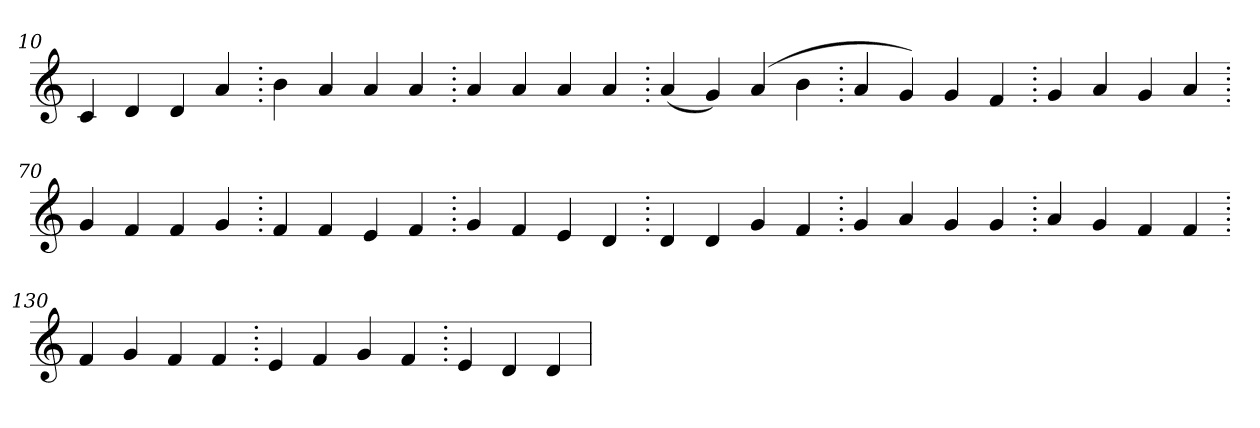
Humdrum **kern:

**kern
*part1
*staff1
*clefG2
=10.
4c
4d
4d
4a
=20.
4b
4a
4a
4a
=30.
4a
4a
4a
4a
=40.
(>4a
4g)
(>4a
4b
=50.
4a
4g)
4g
4f
=60.
4g
4a
4g
4a
=70.
4g
4f
4f
4g
=80.
4f
4f
4e
4f
=90.
4g
4f
4e
4d
=100.
4d
4d
4g
4f
=110.
4g
4a
4g
4g
=120.
4a
4g
4f
4f
=130.
4f
4g
4f
4f
=140.
4e
4f
4g
4f
=150.
4e
4d
4d
=
*-
